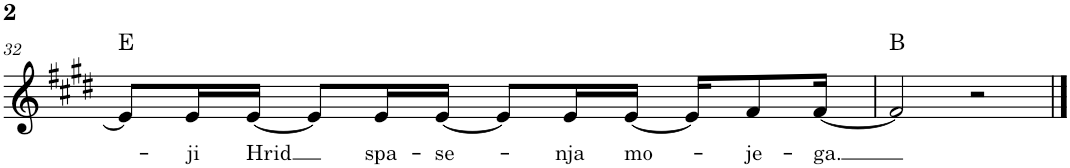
**kern	**text	**harte
*part1	*part1	*part1
*staff1	*staff1	*
*I"Piano, melodija	*	*
*I'Pno.	*	*
!!LO:PB:g=z
*clefG2	*	*
*k[f#c#g#d#]	*	*
*M4/4	*	*
=32	=32	=32
8e/L]	.	E:maj
!	!LO:LY:b	!
16e/L	-ji	.
!	!LO:LY:b	!
[16e/JJ	Hrid	.
8e/L]	.	.
!	!LO:LY:b	!
16e/L	spa-	.
!	!LO:LY:b	!
[16e/JJ	-se-	.
8e/L]	.	.
!	!LO:LY:b	!
16e/L	-nja	.
!	!LO:LY:b	!
[16e/JJ	mo-	.
16e/KL]	.	.
!	!LO:LY:b	!
8f#/	-je-	.
!	!LO:LY:b	!
[16f#/Jk	-ga.	.
=33	=33	=33
2f#/]	.	B:maj
2r	.	.
==	==	==
*-	*-	*-
